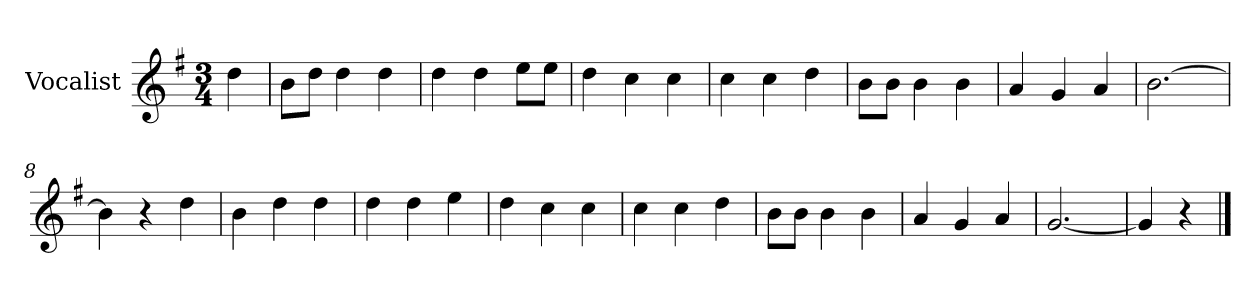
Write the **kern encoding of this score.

**kern
*part1
*staff1
*I"Vocalist
*k[f#]
*G:
*M3/4
=
4dd
=1
8bL
8ddJ
4dd
4dd
=2
4dd
4dd
8eeL
8eeJ
=3
4dd
4cc
4cc
=4
4cc
4cc
4dd
=5
8bL
8bJ
4b
4b
=6
4a
4g
4a
=7
[2.b
=8
4b]
4r
4dd
=9
4b
4dd
4dd
=10
4dd
4dd
4ee
=11
4dd
4cc
4cc
=12
4cc
4cc
4dd
=13
8bL
8bJ
4b
4b
=14
4a
4g
4a
=15
[2.g
=16
4g]
4r
==
*-
